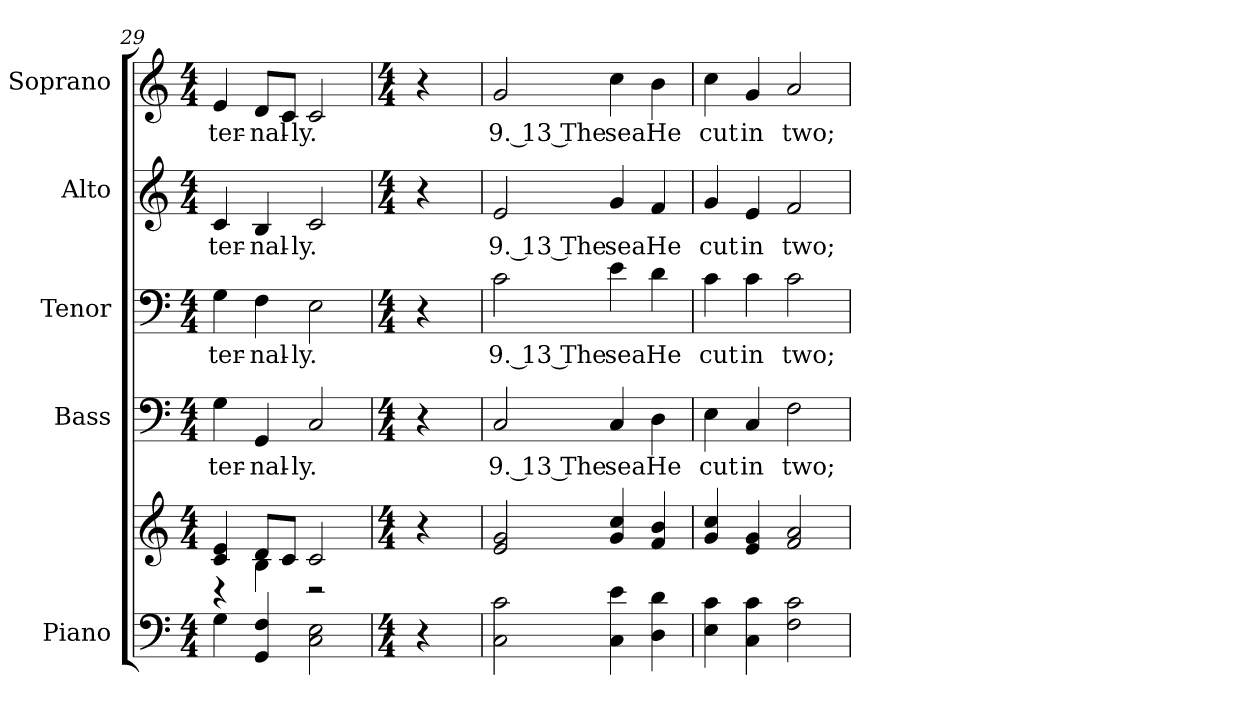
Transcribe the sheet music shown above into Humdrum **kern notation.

**kern	**kern	**kern	**text	**kern	**text	**kern	**text	**kern	**text
*part5	*part5	*part4	*part4	*part3	*part3	*part2	*part2	*part1	*part1
*staff6	*staff5	*staff4	*staff4	*staff3	*staff3	*staff2	*staff2	*staff1	*staff1
*I"Piano	*	*I"Bass	*	*I"Tenor	*	*I"Alto	*	*I"Soprano	*
*I'Pno.	*	*I'B.	*	*I'T.	*	*I'A.	*	*I'S.	*
*clefF4	*clefG2	*clefF4	*	*clefF4	*	*clefG2	*	*clefG2	*
*k[]	*k[]	*k[]	*	*k[]	*	*k[]	*	*k[]	*
*C:	*C:	*C:	*	*C:	*	*C:	*	*C:	*
*M4/4	*M4/4	*M4/4	*	*M4/4	*	*M4/4	*	*M4/4	*
=29	=29	=29	=29	=29	=29	=29	=29	=29	=29
*	*^	*	*	*	*	*	*	*	*
!	!	!	!	!LO:LY:b:color=#000000	!	!	!	!	!	!
!	!	!	!	!	!	!LO:LY:b:color=#000000	!	!	!	!
!	!	!	!	!	!	!	!	!LO:LY:b:color=#000000	!	!
!	!	!	!	!	!	!	!	!	!	!LO:LY:b:color=#000000
4Gi\	4ci/ 4ei	4r	4Gi\	-ter-	4Gi\	-ter-	4ci/	-ter-	4ei/	-ter-
!	!	!	!	!LO:LY:b:color=#000000	!	!	!	!	!	!
!	!	!	!	!	!	!LO:LY:b:color=#000000	!	!	!	!
!	!	!	!	!	!	!	!	!LO:LY:b:color=#000000	!	!
!	!	!	!	!	!	!	!	!	!	!LO:LY:b:color=#000000
4GGi/ 4Fi	8di/L	4Bi\	4GGi/	-nal-	4Fi\	-nal-	4Bi/	-nal-	8di/L	-nal-
.	8ci/J	.	.	.	.	.	.	.	8ci/J	.
!	!	!	!	!LO:LY:b:color=#000000	!	!	!	!	!	!
!	!	!	!	!	!	!LO:LY:b:color=#000000	!	!	!	!
!	!	!	!	!	!	!	!	!LO:LY:b:color=#000000	!	!
!	!	!	!	!	!	!	!	!	!	!LO:LY:b:color=#000000
2Ci\ 2Ei	2ci/	2r	2Ci/	-ly.	2Ei\	-ly.	2ci/	-ly.	2ci/	-ly.
*	*v	*v	*	*	*	*	*	*	*	*
!!LO:PB:g=z
=30	=30	=30	=30	=30	=30	=30	=30	=30	=30
*M4/4	*M4/4	*M4/4	*	*M4/4	*	*M4/4	*	*M4/4	*
4r	4r	4r	.	4r	.	4r	.	4r	.
=31	=31	=31	=31	=31	=31	=31	=31	=31	=31
!	!	!	!LO:LY:b:color=#000000	!	!	!	!	!	!
!	!	!	!	!	!LO:LY:b:color=#000000	!	!	!	!
!	!	!	!	!	!	!	!LO:LY:b:color=#000000	!	!
!	!	!	!	!	!	!	!	!	!LO:LY:b:color=#000000
2Ci\ 2ci	2ei/ 2gi	2Ci/	9. 13 The	2ci\	9. 13 The	2ei/	9. 13 The	2gi/	9. 13 The
!	!	!	!LO:LY:b:color=#000000	!	!	!	!	!	!
!	!	!	!	!	!LO:LY:b:color=#000000	!	!	!	!
!	!	!	!	!	!	!	!LO:LY:b:color=#000000	!	!
!	!	!	!	!	!	!	!	!	!LO:LY:b:color=#000000
4Ci\ 4ei	4gi/ 4cci	4Ci/	sea	4ei\	sea	4gi/	sea	4cci\	sea
!	!	!	!LO:LY:b:color=#000000	!	!	!	!	!	!
!	!	!	!	!	!LO:LY:b:color=#000000	!	!	!	!
!	!	!	!	!	!	!	!LO:LY:b:color=#000000	!	!
!	!	!	!	!	!	!	!	!	!LO:LY:b:color=#000000
4Di\ 4di	4fi/ 4bi	4Di\	He	4di\	He	4fi/	He	4bi\	He
=32	=32	=32	=32	=32	=32	=32	=32	=32	=32
!	!	!	!LO:LY:b:color=#000000	!	!	!	!	!	!
!	!	!	!	!	!LO:LY:b:color=#000000	!	!	!	!
!	!	!	!	!	!	!	!LO:LY:b:color=#000000	!	!
!	!	!	!	!	!	!	!	!	!LO:LY:b:color=#000000
4Ei\ 4ci	4gi/ 4cci	4Ei\	cut	4ci\	cut	4gi/	cut	4cci\	cut
!	!	!	!LO:LY:b:color=#000000	!	!	!	!	!	!
!	!	!	!	!	!LO:LY:b:color=#000000	!	!	!	!
!	!	!	!	!	!	!	!LO:LY:b:color=#000000	!	!
!	!	!	!	!	!	!	!	!	!LO:LY:b:color=#000000
4Ci\ 4ci	4ei/ 4gi	4Ci/	in	4ci\	in	4ei/	in	4gi/	in
!	!	!	!LO:LY:b:color=#000000	!	!	!	!	!	!
!	!	!	!	!	!LO:LY:b:color=#000000	!	!	!	!
!	!	!	!	!	!	!	!LO:LY:b:color=#000000	!	!
!	!	!	!	!	!	!	!	!	!LO:LY:b:color=#000000
2Fi\ 2ci	2fi/ 2ai	2Fi\	two;	2ci\	two;	2fi/	two;	2ai/	two;
=	=	=	=	=	=	=	=	=	=
*-	*-	*-	*-	*-	*-	*-	*-	*-	*-
